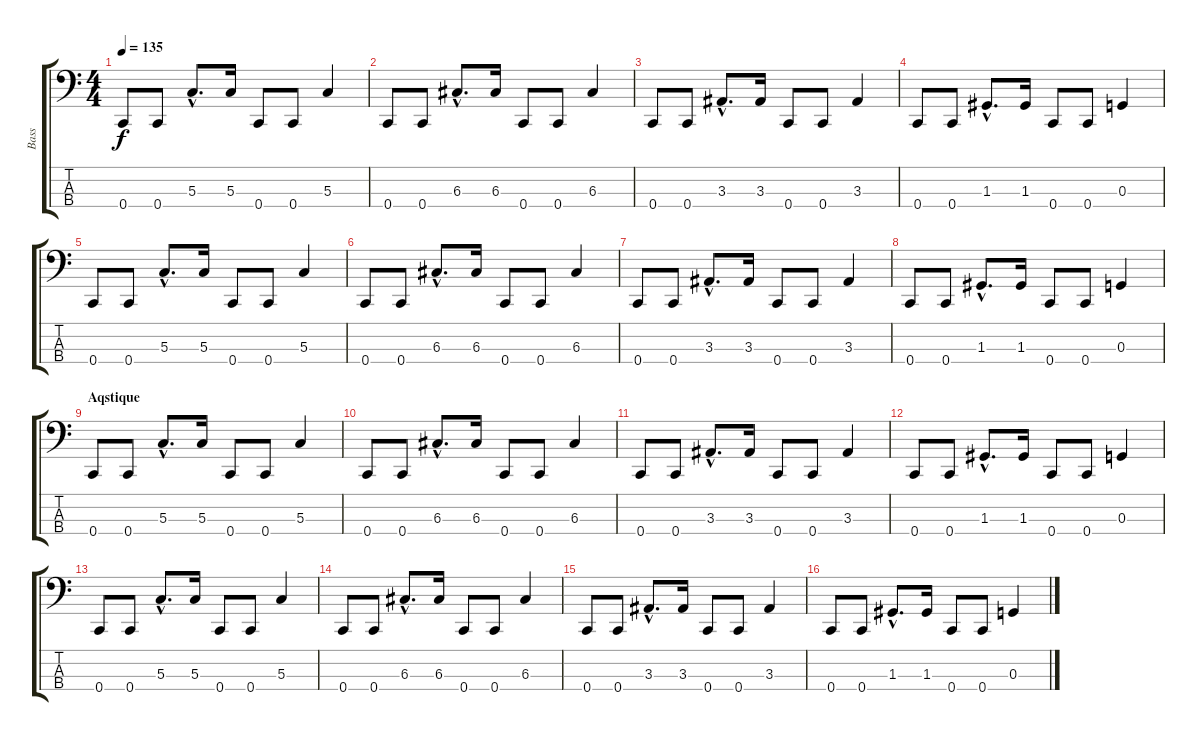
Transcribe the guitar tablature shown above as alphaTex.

\track ("Bass" "Bass") {instrument electricbassfinger}
\staff {score tabs}
\tuning (F2 C2 G1 C1) {hide}
\ts (4 4)
\tempo 135
\clef f4
\ks c
0.4.8{dy f} 0.4.8 5.3{hac}.8{d} 5.3.16 0.4.8 0.4.8 5.3.4 |
0.4.8 0.4.8 6.3{hac}.8{d} 6.3.16 0.4.8 0.4.8 6.3.4 |
0.4.8 0.4.8 3.3{hac}.8{d} 3.3.16 0.4.8 0.4.8 3.3.4 |
0.4.8 0.4.8 1.3{hac}.8{d} 1.3.16 0.4.8 0.4.8 0.3.4 |
0.4.8 0.4.8 5.3{hac}.8{d} 5.3.16 0.4.8 0.4.8 5.3.4 |
0.4.8 0.4.8 6.3{hac}.8{d} 6.3.16 0.4.8 0.4.8 6.3.4 |
0.4.8 0.4.8 3.3{hac}.8{d} 3.3.16 0.4.8 0.4.8 3.3.4 |
0.4.8 0.4.8 1.3{hac}.8{d} 1.3.16 0.4.8 0.4.8 0.3.4 |
\section ("" "Aqstique")
0.4.8 0.4.8 5.3{hac}.8{d} 5.3.16 0.4.8 0.4.8 5.3.4 |
0.4.8 0.4.8 6.3{hac}.8{d} 6.3.16 0.4.8 0.4.8 6.3.4 |
0.4.8 0.4.8 3.3{hac}.8{d} 3.3.16 0.4.8 0.4.8 3.3.4 |
0.4.8 0.4.8 1.3{hac}.8{d} 1.3.16 0.4.8 0.4.8 0.3.4 |
0.4.8 0.4.8 5.3{hac}.8{d} 5.3.16 0.4.8 0.4.8 5.3.4 |
0.4.8 0.4.8 6.3{hac}.8{d} 6.3.16 0.4.8 0.4.8 6.3.4 |
0.4.8 0.4.8 3.3{hac}.8{d} 3.3.16 0.4.8 0.4.8 3.3.4 |
0.4.8 0.4.8 1.3{hac}.8{d} 1.3.16 0.4.8 0.4.8 0.3.4
